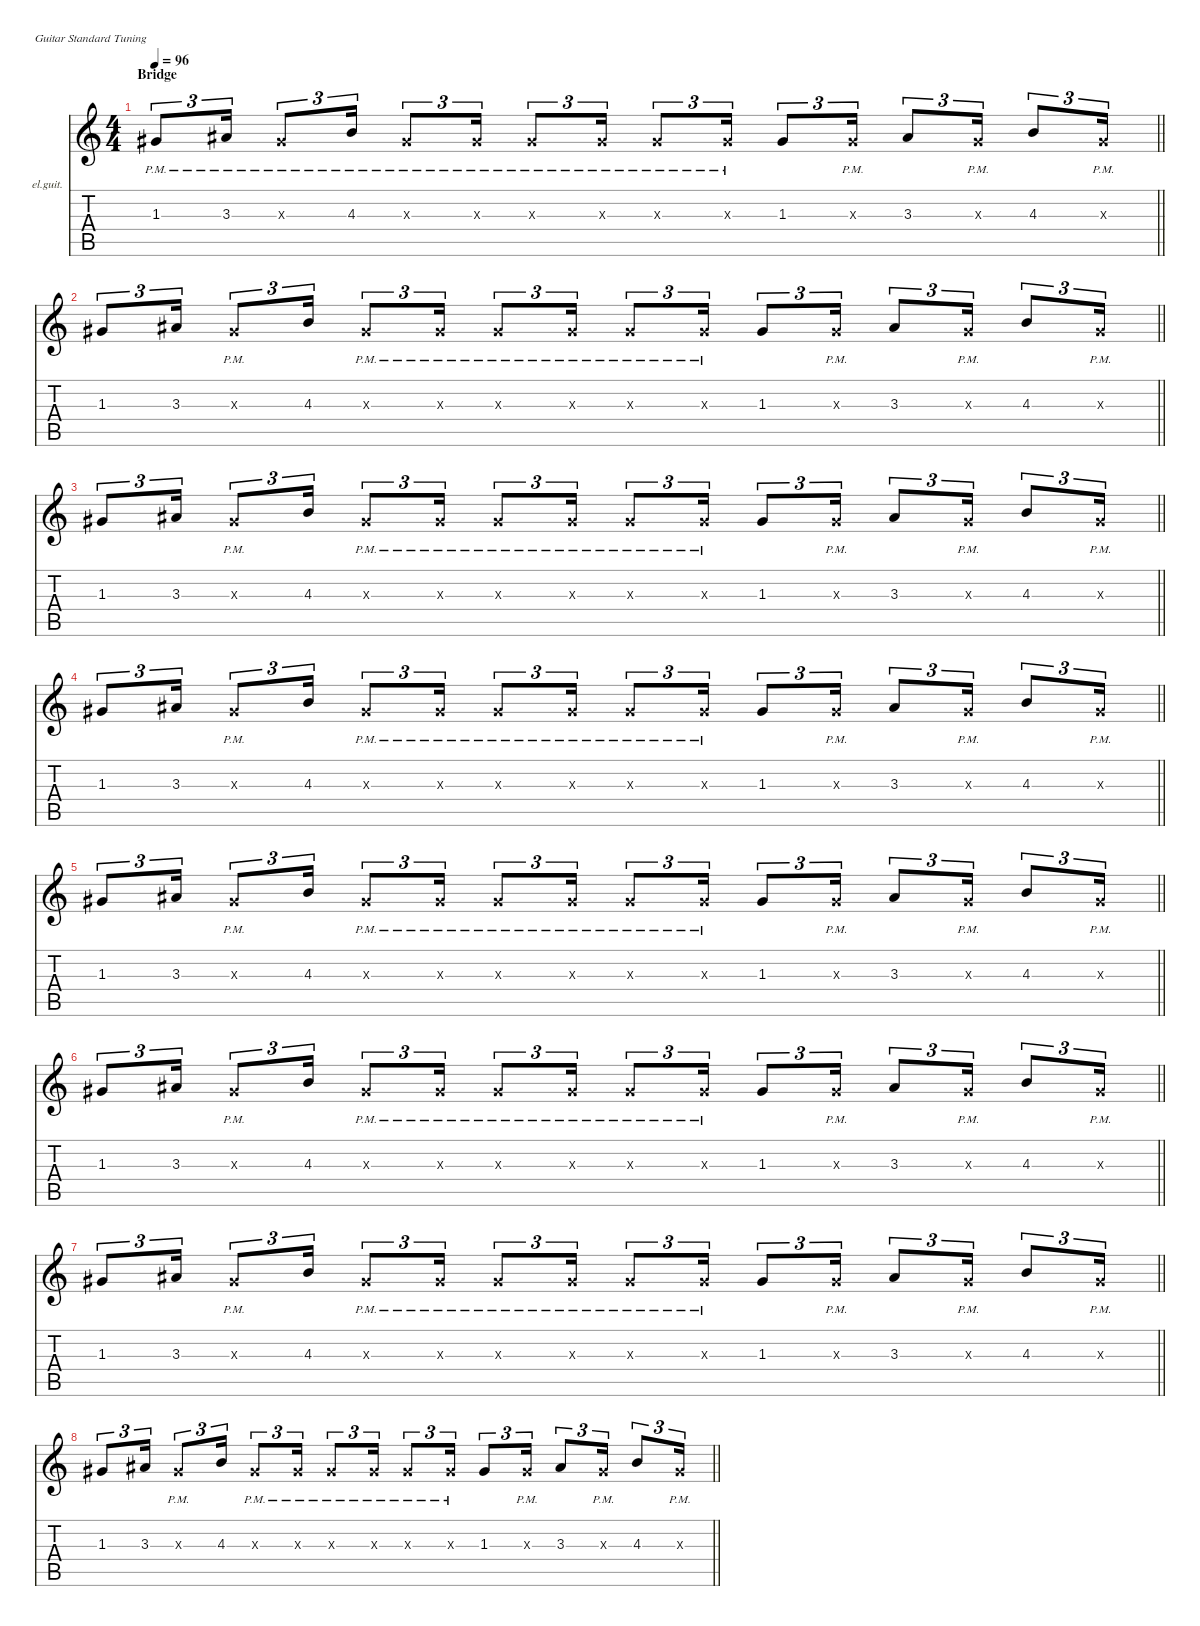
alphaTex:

\defaultSystemsLayout 4
\hideDynamics
\bracketExtendMode nobrackets
\firstSystemTrackNameOrientation horizontal
\otherSystemsTrackNameOrientation horizontal
\track ("Guitar (muted 1)" "el.guit.") {instrument electricguitarmuted}
\staff {score tabs}
\tuning (E4 B3 G3 D3 A2 E2)
\ts (4 4)
\section ("" "Bridge")
\tempo 96
\clef g2
\barLineRight lightlight
\ks c
1.3{pm acc #}.8{tu (3 2) dy f beam Up} 3.3{pm acc #}.16{tu (3 2) beam Up} 1.3{pm x acc #}.8{tu (3 2) beam Up} 4.3{pm}.16{tu (3 2) beam Up} 1.3{pm x acc #}.8{tu (3 2) beam Up} 1.3{pm x acc #}.16{tu (3 2) beam Up} 1.3{pm x acc #}.8{tu (3 2) beam Up} 1.3{pm x acc #}.16{tu (3 2) beam Up} 1.3{pm x acc #}.8{tu (3 2) beam Up} 1.3{pm x acc #}.16{tu (3 2) beam Up} 1.3{acc #}.8{tu (3 2) beam Up} 1.3{pm x acc #}.16{tu (3 2) beam Up} 3.3{acc #}.8{tu (3 2) beam Up} 1.3{pm x acc #}.16{tu (3 2) beam Up} 4.3.8{tu (3 2) beam Up} 1.3{pm x acc #}.16{tu (3 2) beam Up} |
\barLineRight lightlight
1.3{acc #}.8{tu (3 2) beam Up} 3.3{acc #}.16{tu (3 2) beam Up} 1.3{pm x acc #}.8{tu (3 2) beam Up} 4.3.16{tu (3 2) beam Up} 1.3{pm x acc #}.8{tu (3 2) beam Up} 1.3{pm x acc #}.16{tu (3 2) beam Up} 1.3{pm x acc #}.8{tu (3 2) beam Up} 1.3{pm x acc #}.16{tu (3 2) beam Up} 1.3{pm x acc #}.8{tu (3 2) beam Up} 1.3{pm x acc #}.16{tu (3 2) beam Up} 1.3{acc #}.8{tu (3 2) beam Up} 1.3{pm x acc #}.16{tu (3 2) beam Up} 3.3{acc #}.8{tu (3 2) beam Up} 1.3{pm x acc #}.16{tu (3 2) beam Up} 4.3.8{tu (3 2) beam Up} 1.3{pm x acc #}.16{tu (3 2) beam Up} |
\barLineRight lightlight
1.3{acc #}.8{tu (3 2) beam Up} 3.3{acc #}.16{tu (3 2) beam Up} 1.3{pm x acc #}.8{tu (3 2) beam Up} 4.3.16{tu (3 2) beam Up} 1.3{pm x acc #}.8{tu (3 2) beam Up} 1.3{pm x acc #}.16{tu (3 2) beam Up} 1.3{pm x acc #}.8{tu (3 2) beam Up} 1.3{pm x acc #}.16{tu (3 2) beam Up} 1.3{pm x acc #}.8{tu (3 2) beam Up} 1.3{pm x acc #}.16{tu (3 2) beam Up} 1.3{acc #}.8{tu (3 2) beam Up} 1.3{pm x acc #}.16{tu (3 2) beam Up} 3.3{acc #}.8{tu (3 2) beam Up} 1.3{pm x acc #}.16{tu (3 2) beam Up} 4.3.8{tu (3 2) beam Up} 1.3{pm x acc #}.16{tu (3 2) beam Up} |
\barLineRight lightlight
1.3{acc #}.8{tu (3 2) beam Up} 3.3{acc #}.16{tu (3 2) beam Up} 1.3{pm x acc #}.8{tu (3 2) beam Up} 4.3.16{tu (3 2) beam Up} 1.3{pm x acc #}.8{tu (3 2) beam Up} 1.3{pm x acc #}.16{tu (3 2) beam Up} 1.3{pm x acc #}.8{tu (3 2) beam Up} 1.3{pm x acc #}.16{tu (3 2) beam Up} 1.3{pm x acc #}.8{tu (3 2) beam Up} 1.3{pm x acc #}.16{tu (3 2) beam Up} 1.3{acc #}.8{tu (3 2) beam Up} 1.3{pm x acc #}.16{tu (3 2) beam Up} 3.3{acc #}.8{tu (3 2) beam Up} 1.3{pm x acc #}.16{tu (3 2) beam Up} 4.3.8{tu (3 2) beam Up} 1.3{pm x acc #}.16{tu (3 2) beam Up} |
\barLineRight lightlight
1.3{acc #}.8{tu (3 2) beam Up} 3.3{acc #}.16{tu (3 2) beam Up} 1.3{pm x acc #}.8{tu (3 2) beam Up} 4.3.16{tu (3 2) beam Up} 1.3{pm x acc #}.8{tu (3 2) beam Up} 1.3{pm x acc #}.16{tu (3 2) beam Up} 1.3{pm x acc #}.8{tu (3 2) beam Up} 1.3{pm x acc #}.16{tu (3 2) beam Up} 1.3{pm x acc #}.8{tu (3 2) beam Up} 1.3{pm x acc #}.16{tu (3 2) beam Up} 1.3{acc #}.8{tu (3 2) beam Up} 1.3{pm x acc #}.16{tu (3 2) beam Up} 3.3{acc #}.8{tu (3 2) beam Up} 1.3{pm x acc #}.16{tu (3 2) beam Up} 4.3.8{tu (3 2) beam Up} 1.3{pm x acc #}.16{tu (3 2) beam Up} |
\barLineRight lightlight
1.3{acc #}.8{tu (3 2) beam Up} 3.3{acc #}.16{tu (3 2) beam Up} 1.3{pm x acc #}.8{tu (3 2) beam Up} 4.3.16{tu (3 2) beam Up} 1.3{pm x acc #}.8{tu (3 2) beam Up} 1.3{pm x acc #}.16{tu (3 2) beam Up} 1.3{pm x acc #}.8{tu (3 2) beam Up} 1.3{pm x acc #}.16{tu (3 2) beam Up} 1.3{pm x acc #}.8{tu (3 2) beam Up} 1.3{pm x acc #}.16{tu (3 2) beam Up} 1.3{acc #}.8{tu (3 2) beam Up} 1.3{pm x acc #}.16{tu (3 2) beam Up} 3.3{acc #}.8{tu (3 2) beam Up} 1.3{pm x acc #}.16{tu (3 2) beam Up} 4.3.8{tu (3 2) beam Up} 1.3{pm x acc #}.16{tu (3 2) beam Up} |
\barLineRight lightlight
1.3{acc #}.8{tu (3 2) beam Up} 3.3{acc #}.16{tu (3 2) beam Up} 1.3{pm x acc #}.8{tu (3 2) beam Up} 4.3.16{tu (3 2) beam Up} 1.3{pm x acc #}.8{tu (3 2) beam Up} 1.3{pm x acc #}.16{tu (3 2) beam Up} 1.3{pm x acc #}.8{tu (3 2) beam Up} 1.3{pm x acc #}.16{tu (3 2) beam Up} 1.3{pm x acc #}.8{tu (3 2) beam Up} 1.3{pm x acc #}.16{tu (3 2) beam Up} 1.3{acc #}.8{tu (3 2) beam Up} 1.3{pm x acc #}.16{tu (3 2) beam Up} 3.3{acc #}.8{tu (3 2) beam Up} 1.3{pm x acc #}.16{tu (3 2) beam Up} 4.3.8{tu (3 2) beam Up} 1.3{pm x acc #}.16{tu (3 2) beam Up} |
\barLineRight lightlight
1.3{acc #}.8{tu (3 2) beam Up} 3.3{acc #}.16{tu (3 2) beam Up} 1.3{pm x acc #}.8{tu (3 2) beam Up} 4.3.16{tu (3 2) beam Up} 1.3{pm x acc #}.8{tu (3 2) beam Up} 1.3{pm x acc #}.16{tu (3 2) beam Up} 1.3{pm x acc #}.8{tu (3 2) beam Up} 1.3{pm x acc #}.16{tu (3 2) beam Up} 1.3{pm x acc #}.8{tu (3 2) beam Up} 1.3{pm x acc #}.16{tu (3 2) beam Up} 1.3{acc #}.8{tu (3 2) beam Up} 1.3{pm x acc #}.16{tu (3 2) beam Up} 3.3{acc #}.8{tu (3 2) beam Up} 1.3{pm x acc #}.16{tu (3 2) beam Up} 4.3.8{tu (3 2) beam Up} 1.3{pm x acc #}.16{tu (3 2) beam Up}
